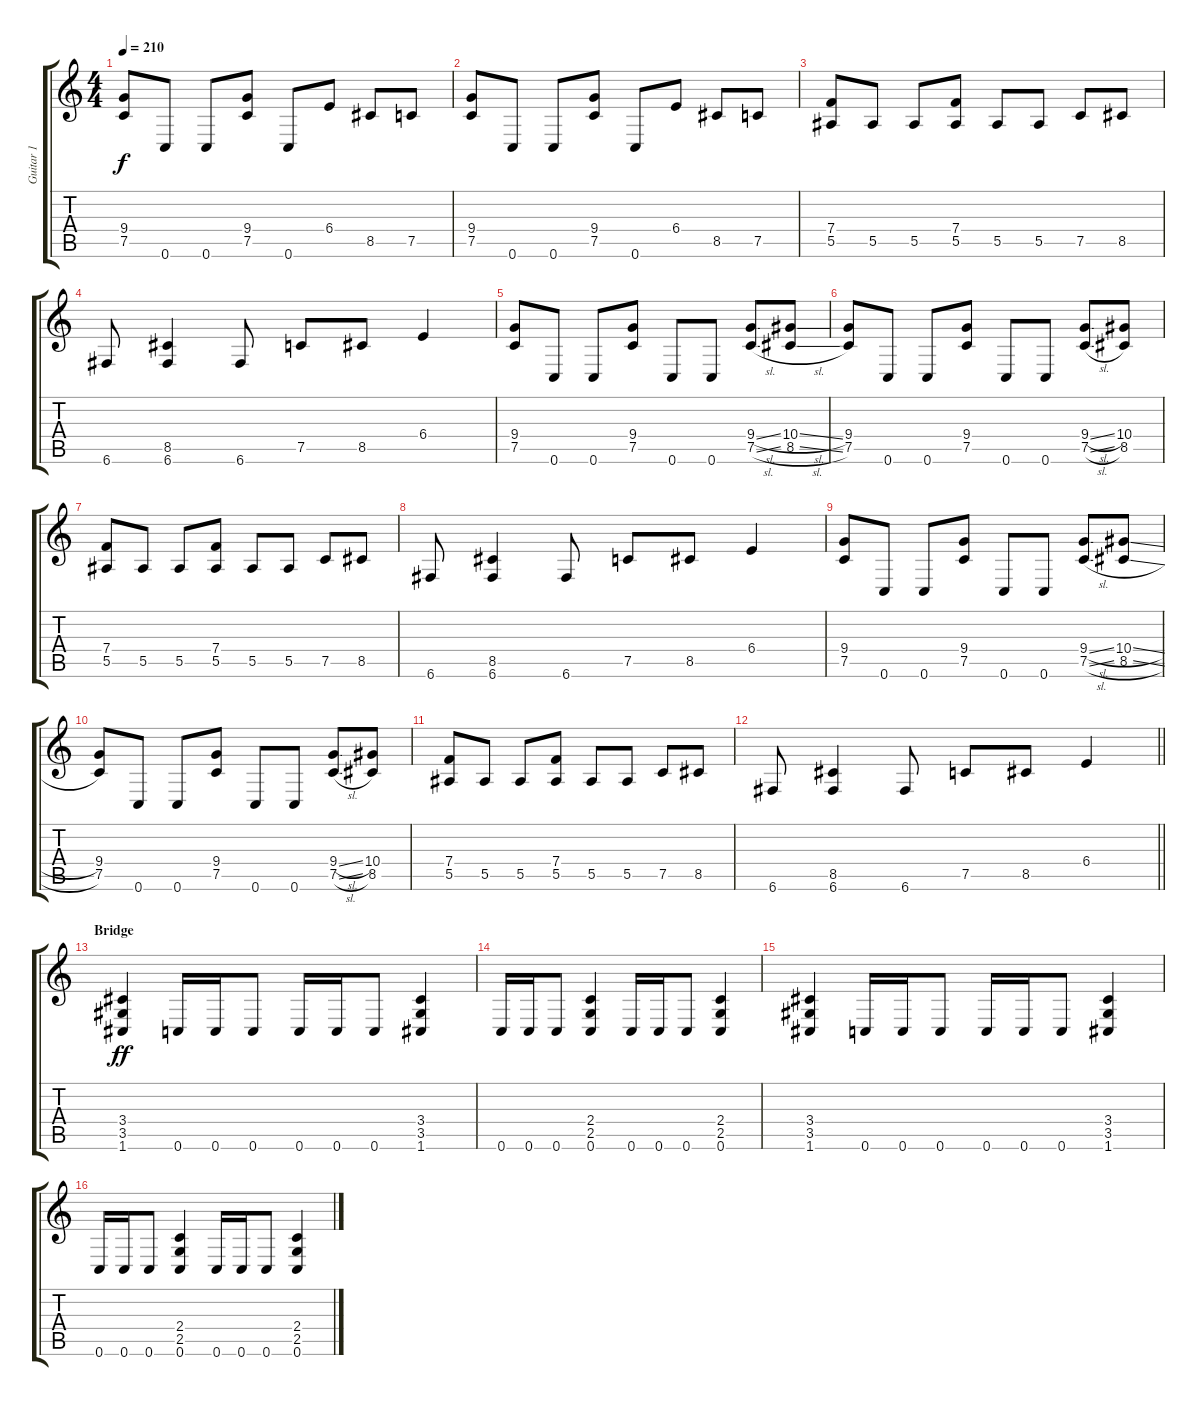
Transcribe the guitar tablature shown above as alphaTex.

\track ("Guitar 1" "Guitar 1") {instrument distortionguitar}
\staff {score tabs}
\tuning (C4 G3 Eb3 Bb2 F2 C2) {hide}
\ts (4 4)
\tempo 210
\clef g2
\ks c
(9.4 7.5).8{dy f} 0.6.8 0.6.8 (9.4 7.5).8 0.6.8 6.4.8 8.5.8 7.5.8 |
(9.4 7.5).8 0.6.8 0.6.8 (9.4 7.5).8 0.6.8 6.4.8 8.5.8 7.5.8 |
(7.4 5.5).8 5.5.8 5.5.8 (7.4 5.5).8 5.5.8 5.5.8 7.5.8 8.5.8 |
6.6.8 (8.5 6.6).4 6.6.8 7.5.8 8.5.8 6.4.4 |
(9.4 7.5).8 0.6.8 0.6.8 (9.4 7.5).8 0.6.8 0.6.8 (9.4{sl} 7.5{sl}).8 (10.4{sl} 8.5{sl}).8 |
(9.4 7.5).8 0.6.8 0.6.8 (9.4 7.5).8 0.6.8 0.6.8 (9.4{sl} 7.5{sl}).8 (10.4 8.5).8 |
(7.4 5.5).8 5.5.8 5.5.8 (7.4 5.5).8 5.5.8 5.5.8 7.5.8 8.5.8 |
6.6.8 (8.5 6.6).4 6.6.8 7.5.8 8.5.8 6.4.4 |
(9.4 7.5).8 0.6.8 0.6.8 (9.4 7.5).8 0.6.8 0.6.8 (9.4{sl} 7.5{sl}).8 (10.4{sl} 8.5{sl}).8 |
(9.4 7.5).8 0.6.8 0.6.8 (9.4 7.5).8 0.6.8 0.6.8 (9.4{sl} 7.5{sl}).8 (10.4 8.5).8 |
(7.4 5.5).8 5.5.8 5.5.8 (7.4 5.5).8 5.5.8 5.5.8 7.5.8 8.5.8 |
\barLineRight lightlight
6.6.8 (8.5 6.6).4 6.6.8 7.5.8 8.5.8 6.4.4 |
\section ("" "Bridge")
(3.4 3.5 1.6).4{dy ff} 0.6.16 0.6.16 0.6.8 0.6.16 0.6.16 0.6.8 (3.4 3.5 1.6).4 |
0.6.16 0.6.16 0.6.8 (2.4 2.5 0.6).4 0.6.16 0.6.16 0.6.8 (2.4 2.5 0.6).4 |
(3.4 3.5 1.6).4 0.6.16 0.6.16 0.6.8 0.6.16 0.6.16 0.6.8 (3.4 3.5 1.6).4 |
0.6.16 0.6.16 0.6.8 (2.4 2.5 0.6).4 0.6.16 0.6.16 0.6.8 (2.4 2.5 0.6).4
